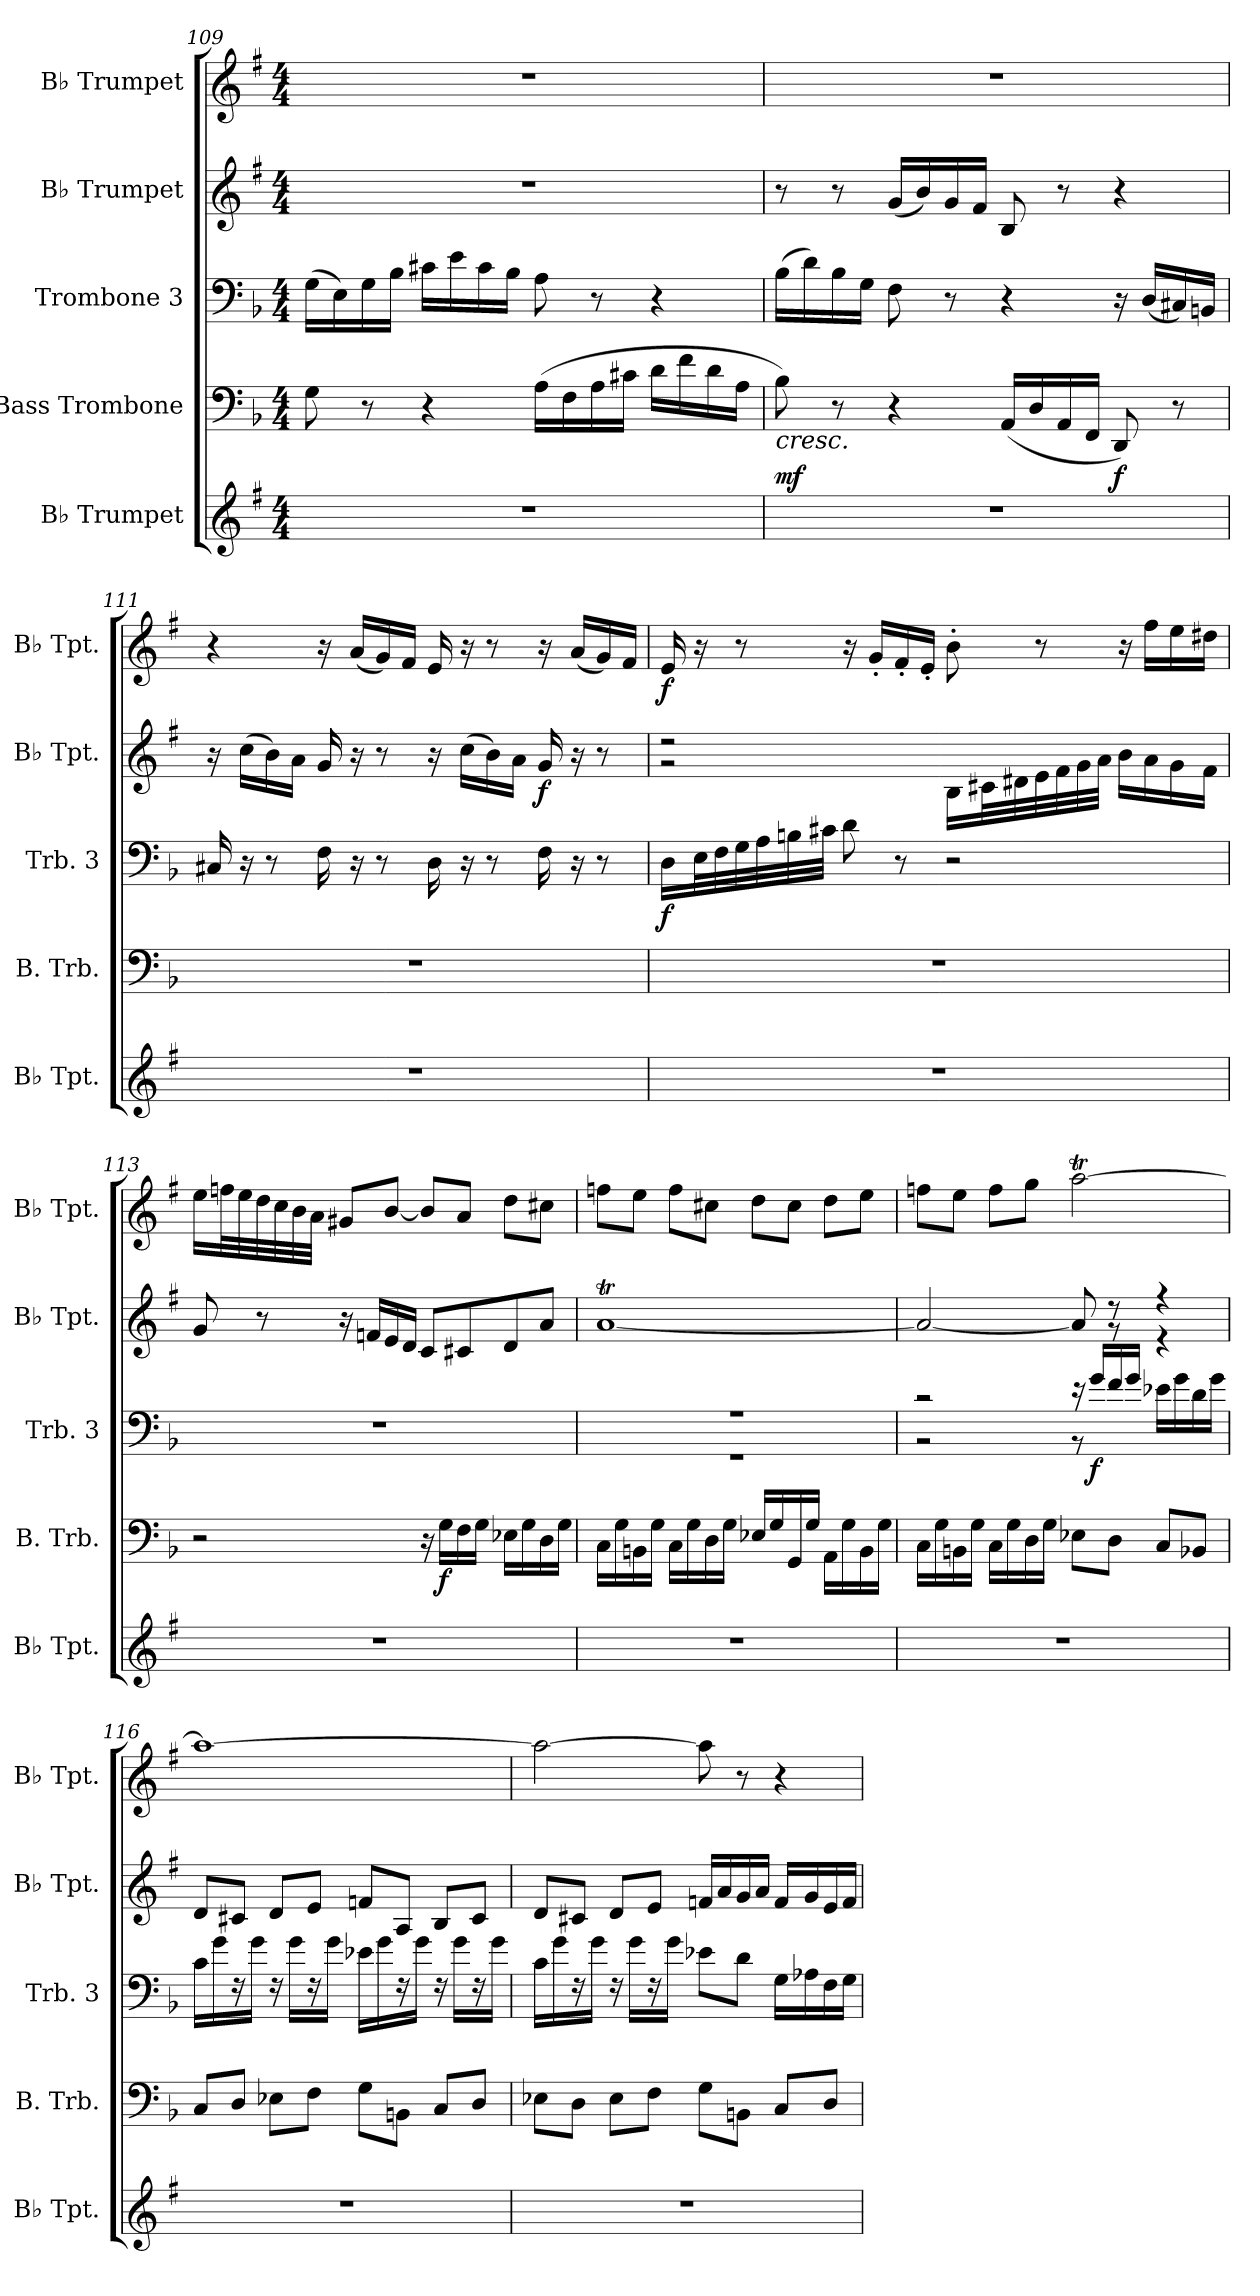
**kern	**kern	**dynam	**kern	**dynam	**kern	**dynam	**kern	**dynam
*part5	*part4	*part4	*part3	*part3	*part2	*part2	*part1	*part1
*staff5	*staff4	*staff4	*staff3	*staff3	*staff2	*staff2	*staff1	*staff1
*I"B♭ Trumpet	*I"Bass Trombone	*	*I"Trombone 3	*	*I"B♭ Trumpet	*	*I"B♭ Trumpet	*
*I'B♭ Tpt.	*I'B. Trb.	*	*I'Trb. 3	*	*I'B♭ Tpt.	*	*I'B♭ Tpt.	*
*clefG2	*clefF4	*	*clefF4	*	*clefG2	*	*clefG2	*
*ITrd1c2	*	*	*	*	*ITrd1c2	*	*ITrd1c2	*
*k[b-]	*k[b-]	*	*k[b-]	*	*k[b-]	*	*k[b-]	*
*M4/4	*M4/4	*	*M4/4	*	*M4/4	*	*M4/4	*
=109	=109	=109	=109	=109	=109	=109	=109	=109
1r	8G\	.	(>16G\LL	.	1r	.	1r	.
.	.	.	16E\)	.	.	.	.	.
.	8r	.	16G\	.	.	.	.	.
.	.	.	16B-\JJ	.	.	.	.	.
.	4r	.	16c#X\LL	.	.	.	.	.
.	.	.	16e\	.	.	.	.	.
.	.	.	16c#\	.	.	.	.	.
.	.	.	16B-\JJ	.	.	.	.	.
.	(>16A\LL	.	8A\	.	.	.	.	.
.	16F\	.	.	.	.	.	.	.
.	16A\	.	8r	.	.	.	.	.
.	16c#X\JJ	.	.	.	.	.	.	.
.	16d\LL	.	4r	.	.	.	.	.
.	16f\	.	.	.	.	.	.	.
.	16d\	.	.	.	.	.	.	.
.	16A\JJ	.	.	.	.	.	.	.
!!LO:PB:g=z
=110	=110	=110	=110	=110	=110	=110	=110	=110
!	!LO:TX:b:i:t=cresc.	!	!	!	!	!	!	!
!	!	!LO:DY:b	!	!LO:DY:b	!	!	!	!
!	!	!	!	!LO:DY:n=1:b	!	!	!	!
1r	8B-\)	mf	(>16B-\LL	mf other-dynamics	8r	.	1r	.
.	.	.	16d\)	.	.	.	.	.
.	8r	.	16B-\	.	8r	.	.	.
.	.	.	16G\JJ	.	.	.	.	.
!	!	!	!	!	!	!LO:DY:b	!	!
!	!	!	!	!	!	!LO:DY:n=1:b	!	!
.	4r	.	8F\	.	(<16f/LL	mf other-dynamics	.	.
.	.	.	.	.	16a/)	.	.	.
.	.	.	8r	.	16f/	.	.	.
.	.	.	.	.	16e/JJ	.	.	.
.	(<16AA/LL	.	4r	.	8A/	.	.	.
.	16D/	.	.	.	.	.	.	.
.	16AA/	.	.	.	8r	.	.	.
.	16FF/JJ	.	.	.	.	.	.	.
!	!	!LO:DY:b	!	!	!	!	!	!
.	8DD/)	f	16r	.	4r	.	.	.
.	.	.	(<16D/LL	.	.	.	.	.
.	8r	.	16C#X/)	.	.	.	.	.
.	.	.	16BBn/JJ	.	.	.	.	.
=111	=111	=111	=111	=111	=111	=111	=111	=111
1r	1r	.	16C#X/	.	16r	.	4r	.
.	.	.	16r	.	(>16b-\LL	.	.	.
.	.	.	8r	.	16a\)	.	.	.
.	.	.	.	.	16g\JJ	.	.	.
.	.	.	16F\	.	16f/	.	16r	.
!	!	!	!	!	!	!	!	!LO:DY:b
!	!	!	!	!	!	!	!	!LO:DY:n=1:b
.	.	.	16r	.	16r	.	(<16g/LL	mf other-dynamics
.	.	.	8r	.	8r	.	16f/)	.
.	.	.	.	.	.	.	16e/JJ	.
.	.	.	16D\	.	16r	.	16d/	.
.	.	.	16r	.	(>16b-\LL	.	16r	.
.	.	.	8r	.	16a\)	.	8r	.
.	.	.	.	.	16g\JJ	.	.	.
!	!	!	!	!	!	!LO:DY:b	!	!
.	.	.	16F\	.	16f/	f	16r	.
.	.	.	16r	.	16r	.	(<16g/LL	.
.	.	.	8r	.	8r	.	16f/)	.
.	.	.	.	.	.	.	16e/JJ	.
!!LO:LB:g=z
=112	=112	=112	=112	=112	=112	=112	=112	=112
*	*	*	*	*	*^	*	*	*
!	!	!	!	!LO:DY:b	!	!	!	!	!LO:DY:b
1r	1r	.	16D\LL	f	2r	2r	.	16d/	f
.	.	.	32E\L	.	.	.	.	16r	.
.	.	.	32F\	.	.	.	.	.	.
.	.	.	32G\	.	.	.	.	8r	.
.	.	.	32A\	.	.	.	.	.	.
.	.	.	32Bn\	.	.	.	.	.	.
.	.	.	32c#X\JJJ	.	.	.	.	.	.
.	.	.	8d\	.	.	.	.	16r	.
.	.	.	.	.	.	.	.	16f'/LL	.
.	.	.	8r	.	.	.	.	16e'/	.
.	.	.	.	.	.	.	.	16d'/JJ	.
.	.	.	2r	.	16A\LL	2ryy	.	8a'\	.
.	.	.	.	.	32Bn\L	.	.	.	.
.	.	.	.	.	32c#X\	.	.	.	.
.	.	.	.	.	32d\	.	.	8r	.
.	.	.	.	.	32e\	.	.	.	.
.	.	.	.	.	32f\	.	.	.	.
.	.	.	.	.	32g\JJJ	.	.	.	.
.	.	.	.	.	16a\LL	.	.	16r	.
.	.	.	.	.	16g\	.	.	16ee\LL	.
.	.	.	.	.	16f\	.	.	16dd\	.
.	.	.	.	.	16e\JJ	.	.	16cc#X\JJ	.
*	*	*	*	*	*v	*v	*	*	*
!!LO:PB:g=z
=113	=113	=113	=113	=113	=113	=113	=113	=113
1r	2r	.	1r	.	8f/	.	16dd\LL	.
.	.	.	.	.	.	.	32ee-X\L	.
.	.	.	.	.	.	.	32dd\	.
.	.	.	.	.	8r	.	32cc\	.
.	.	.	.	.	.	.	32b-\	.
.	.	.	.	.	.	.	32a\	.
.	.	.	.	.	.	.	32g\JJJ	.
.	.	.	.	.	16r	.	8f#X/L	.
.	.	.	.	.	16e-X/LL	.	.	.
.	.	.	.	.	16d/	.	[8a/J	.
.	.	.	.	.	16c/JJ	.	.	.
.	16r	.	.	.	8B-/L	.	8a/L]	.
!	!	!LO:DY:b	!	!	!	!	!	!
.	16G\LL	f	.	.	.	.	.	.
.	16F\	.	.	.	8Bn/	.	8g/J	.
.	16G\JJ	.	.	.	.	.	.	.
.	16E-X\LL	.	.	.	8c/	.	8cc\L	.
.	16G\	.	.	.	.	.	.	.
.	16D\	.	.	.	8g/J	.	8bn\J	.
.	16G\JJ	.	.	.	.	.	.	.
=114	=114	=114	=114	=114	=114	=114	=114	=114
*	*	*	*^	*	*	*	*	*
1r	16C\LL	.	1r	1r	.	[1gT	.	8ee-X\L	.
.	16G\	.	.	.	.	.	.	.	.
.	16BBn\	.	.	.	.	.	.	8dd\J	.
.	16G\JJ	.	.	.	.	.	.	.	.
.	16C\LL	.	.	.	.	.	.	8ee-\L	.
.	16G\	.	.	.	.	.	.	.	.
.	16D\	.	.	.	.	.	.	8bn\J	.
.	16G\JJ	.	.	.	.	.	.	.	.
.	16E-X/LL	.	.	.	.	.	.	8cc\L	.
.	16G/	.	.	.	.	.	.	.	.
.	16GG/	.	.	.	.	.	.	8b\J	.
.	16G/JJ	.	.	.	.	.	.	.	.
.	16AA\LL	.	.	.	.	.	.	8cc\L	.
.	16G\	.	.	.	.	.	.	.	.
.	16BB\	.	.	.	.	.	.	8dd\J	.
.	16G\JJ	.	.	.	.	.	.	.	.
!!LO:LB:g=z
=115	=115	=115	=115	=115	=115	=115	=115	=115	=115
*	*	*	*	*	*	*^	*	*	*
1r	16C\LL	.	2r	2r	.	2g/_	8ryy	.	8ee-X\L	.
.	16G\	.	.	.	.	.	.	.	.	.
*	*	*	*	*	*	*v	*v	*	*	*
.	16BBn\	.	.	.	.	.	.	8dd\J	.
.	16G\JJ	.	.	.	.	.	.	.	.
.	16C\LL	.	.	.	.	.	.	8ee-\L	.
.	16G\	.	.	.	.	.	.	.	.
.	16D\	.	.	.	.	.	.	8ff\J	.
.	16G\JJ	.	.	.	.	.	.	.	.
.	8E-X\L	.	16r	8r	.	8g/]	.	[2ggT\	.
!	!	!	!	!	!LO:DY:b	!	!	!	!
.	.	.	16g/LL	.	f	.	.	.	.
*	*	*	*	*	*	*^	*	*	*
.	8D\J	.	16f/	4.ryy	.	8r	8r	.	.	.
.	.	.	16g/JJ	.	.	.	.	.	.	.
.	8C/L	.	16e-X\LL	.	.	4r	4r	.	.	.
.	.	.	16g\	.	.	.	.	.	.	.
.	8BB-X/J	.	16d\	.	.	.	.	.	.	.
.	.	.	16g\JJ	.	.	.	.	.	.	.
*	*	*	*v	*v	*	*	*	*	*	*
*	*	*	*	*	*v	*v	*	*	*
=116	=116	=116	=116	=116	=116	=116	=116	=116
1r	8C/L	.	16c\LL	.	8c/L	.	1gg_	.
.	.	.	16g\	.	.	.	.	.
.	8D/J	.	16rF	.	8Bn/J	.	.	.
.	.	.	16g\JJ	.	.	.	.	.
.	8E-X\L	.	16rF	.	8c/L	.	.	.
.	.	.	16g\LL	.	.	.	.	.
.	8F\J	.	16rF	.	8d/J	.	.	.
.	.	.	16g\JJ	.	.	.	.	.
.	8G\L	.	16e-X\LL	.	8e-X/L	.	.	.
.	.	.	16g\	.	.	.	.	.
.	8BBn\J	.	16rF	.	8G/J	.	.	.
.	.	.	16g\JJ	.	.	.	.	.
.	8C/L	.	16rF	.	8A/L	.	.	.
.	.	.	16g\LL	.	.	.	.	.
.	8D/J	.	16rF	.	8B/J	.	.	.
.	.	.	16g\JJ	.	.	.	.	.
!!LO:PB:g=z
=117	=117	=117	=117	=117	=117	=117	=117	=117
1r	8E-X\L	.	16c\LL	.	8c/L	.	2gg\_	.
.	.	.	16g\	.	.	.	.	.
.	8D\J	.	16rF	.	8Bn/J	.	.	.
.	.	.	16g\JJ	.	.	.	.	.
.	8E-\L	.	16rF	.	8c/L	.	.	.
.	.	.	16g\LL	.	.	.	.	.
.	8F\J	.	16rF	.	8d/J	.	.	.
.	.	.	16g\JJ	.	.	.	.	.
.	8G\L	.	8e-X\L	.	16e-X/LL	.	8gg\]	.
.	.	.	.	.	16g/	.	.	.
.	8BBn\J	.	8d\J	.	16f/	.	8r	.
.	.	.	.	.	16g/JJ	.	.	.
.	8C/L	.	16G\LL	.	16e-/LL	.	4r	.
.	.	.	16A-X\	.	16f/	.	.	.
.	8D/J	.	16F\	.	16d/	.	.	.
.	.	.	16G\JJ	.	16e-/JJ	.	.	.
=	=	=	=	=	=	=	=	=
*-	*-	*-	*-	*-	*-	*-	*-	*-
